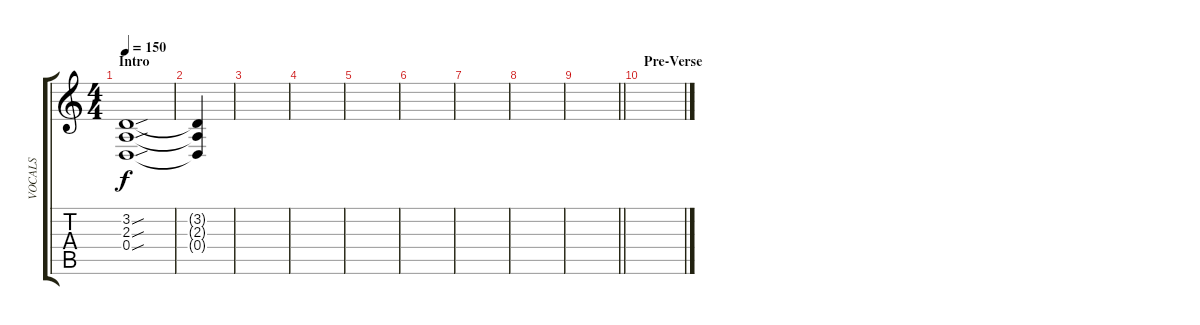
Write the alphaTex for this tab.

\track ("VOCALS" "VOCALS") {instrument tenorsax}
\staff {score tabs}
\tuning (E4 B3 G3 D3 A2 D2) {hide}
\ts (4 4)
\section ("" "Intro")
\tempo 150
\clef g2
\ks c
(3.2{sou} 2.3{sou} 0.4{sou}).1{dy f instrument tenorsax} |
(3.2{t} 2.3{t} 0.4{t}).4 |
|
|
|
|
|
|
\barLineRight lightlight
|
\section ("" "Pre-Verse")
